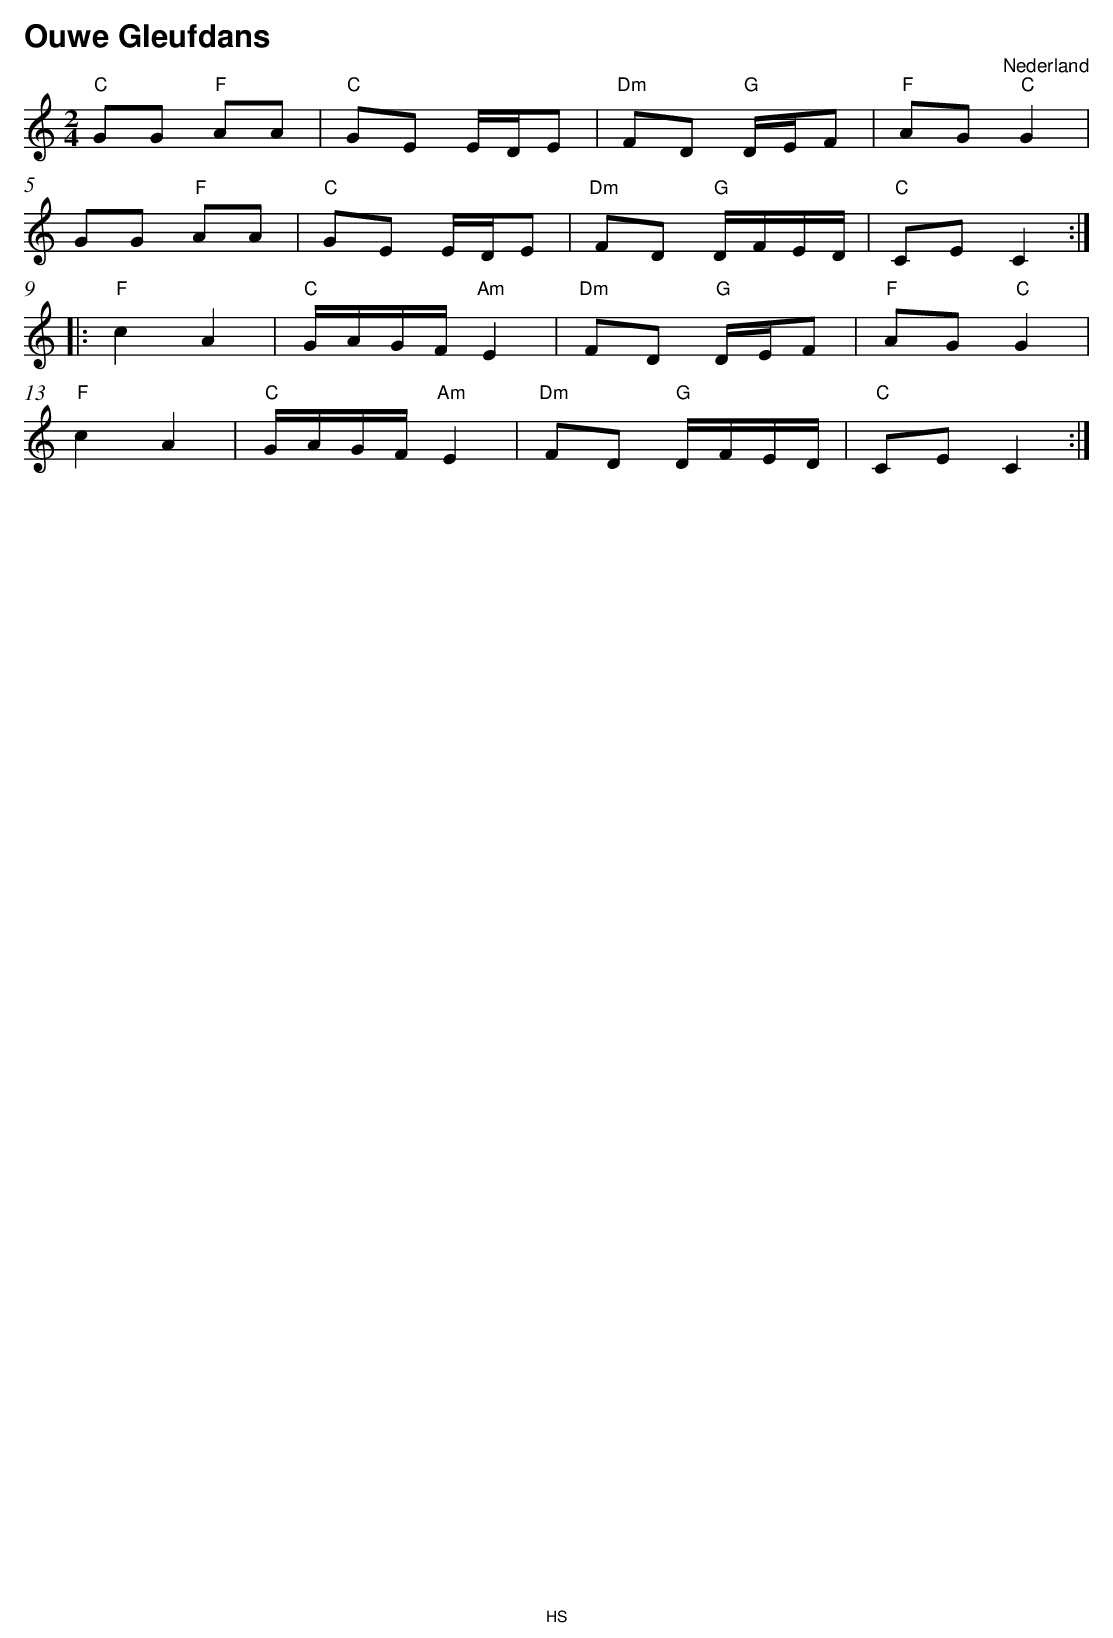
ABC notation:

X:1
T:Ouwe Gleufdans
O:Nederland
M:2/4
L:1/8
Q:1/4=120
K:C
V:1
"C" GG "F" AA |"C" GE E/D/E |"Dm" FD "G" D/E/F |"F" AG "C" G2 |
GG "F" AA |"C" GE E/D/E |"Dm" FD "G" D/F/E/D/ |"C" CE C2 :| |:
"F" c2 A2 |"C" G/A/G/F/ "Am" E2 |"Dm" FD "G" D/E/F |"F" AG "C" G2 |
"F" c2 A2 |"C" G/A/G/F/ "Am" E2 |"Dm" FD "G" D/F/E/D/ |"C" CE C2 :|
